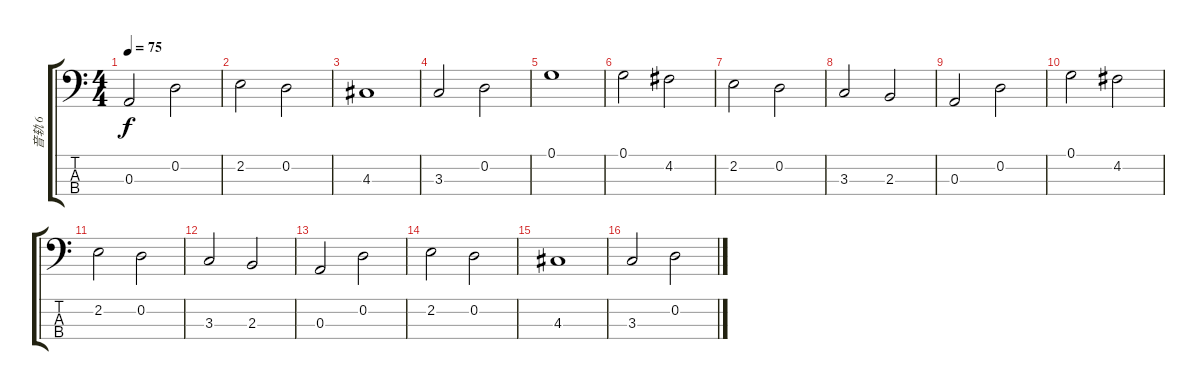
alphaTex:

\track ("音轨 6" "音轨 6") {instrument electricbassfinger}
\staff {score tabs}
\tuning (G2 D2 A1 E1) {hide}
\ts (4 4)
\tempo 75
\clef f4
\ks c
0.3.2{dy f} 0.2.2 |
2.2.2 0.2.2 |
4.3.1 |
3.3.2 0.2.2 |
0.1.1 |
0.1.2 4.2.2 |
2.2.2 0.2.2 |
3.3.2 2.3.2 |
0.3.2 0.2.2 |
0.1.2 4.2.2 |
2.2.2 0.2.2 |
3.3.2 2.3.2 |
0.3.2 0.2.2 |
2.2.2 0.2.2 |
4.3.1 |
3.3.2 0.2.2
